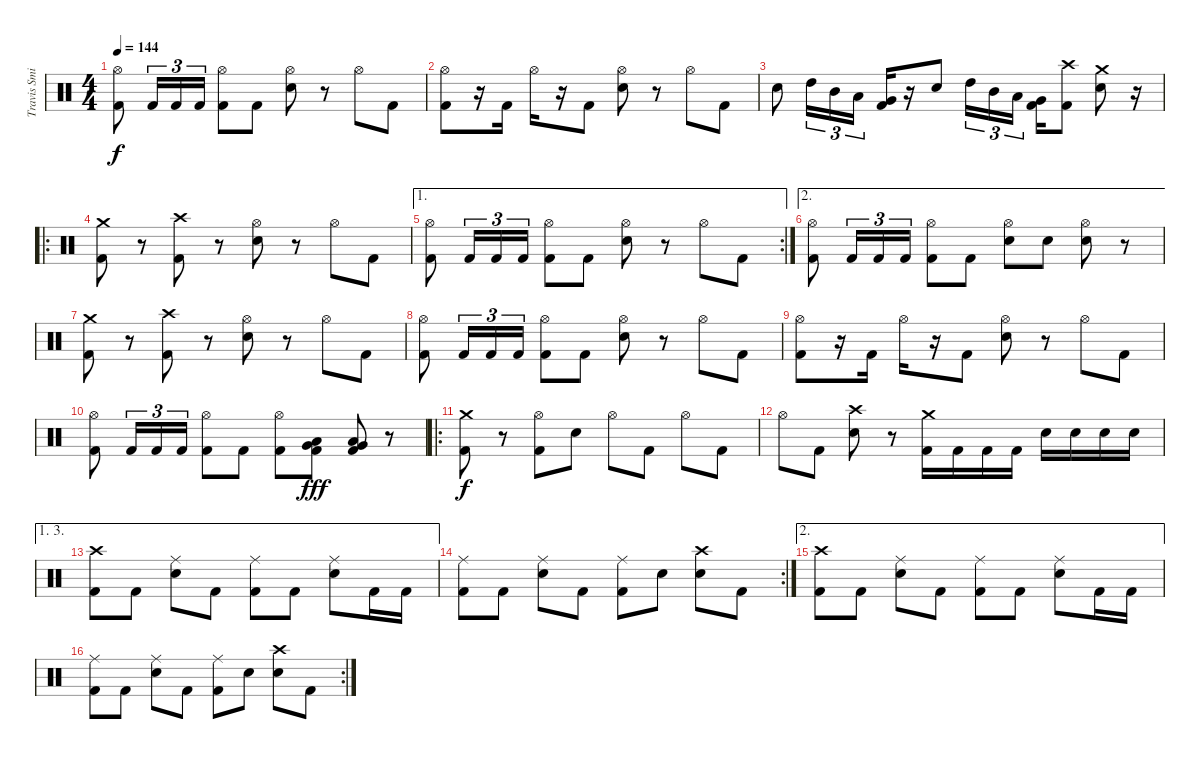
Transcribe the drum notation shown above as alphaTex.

\track ("Travis Smith" "Travis Smi") {instrument percussion}
\staff {score}
\articulation defaults
\ts (4 4)
\tempo 144
\clef neutral
\ks c
("Hi-Hat (open)" "Kick (hit) 2").8{dy f} "Kick (hit) 2".16{tu (3 2)} "Kick (hit) 2".16{tu (3 2)} "Kick (hit) 2".16{tu (3 2)} ("Hi-Hat (open)" "Kick (hit) 2").8 "Kick (hit) 2".8 ("Hi-Hat (open)" "Electric Snare (hit)").8 r.8 "Hi-Hat (open)".8 "Kick (hit) 2".8 |
("Hi-Hat (open)" "Kick (hit) 2").8 r.16 "Kick (hit) 2".16 "Hi-Hat (open)".16 r.16 "Kick (hit) 2".8 ("Hi-Hat (open)" "Electric Snare (hit)").8 r.8 "Hi-Hat (open)".8 "Kick (hit) 2".8 |
"Electric Snare (hit)".8 "High Tom (hit)".16{tu (3 2)} "Mid Tom (hit)".16{tu (3 2)} "Low Tom (hit)".16{tu (3 2)} ("Very Low Tom (hit)" "Kick (hit) 2").16 r.16 "Electric Snare (hit)".8 "High Tom (hit)".16{tu (3 2)} "Mid Tom (hit)".16{tu (3 2)} "Low Tom (hit)".16{tu (3 2) beam splitsecondary} ("Very Low Tom (hit)" "Kick (hit) 2").16 ("Crash high (hit)" "Kick (hit) 2").8 ("Crash medium (hit)" "Electric Snare (hit)").8 r.16 |
\ro
("Crash medium (hit)" "Kick (hit) 2").8 r.8 ("Crash high (hit)" "Kick (hit) 2").8 r.8 ("Hi-Hat (open)" "Electric Snare (hit)").8 r.8 "Hi-Hat (open)".8 "Kick (hit) 2".8 |
\ae 1
\rc 2
("Hi-Hat (open)" "Kick (hit) 2").8 "Kick (hit) 2".16{tu (3 2)} "Kick (hit) 2".16{tu (3 2)} "Kick (hit) 2".16{tu (3 2)} ("Hi-Hat (open)" "Kick (hit) 2").8 "Kick (hit) 2".8 ("Hi-Hat (open)" "Electric Snare (hit)").8 r.8 "Hi-Hat (open)".8 "Kick (hit) 2".8 |
\ae 2
("Hi-Hat (open)" "Kick (hit) 2").8 "Kick (hit) 2".16{tu (3 2)} "Kick (hit) 2".16{tu (3 2)} "Kick (hit) 2".16{tu (3 2)} ("Hi-Hat (open)" "Kick (hit) 2").8 "Kick (hit) 2".8 ("Hi-Hat (open)" "Electric Snare (hit)").8 "Electric Snare (hit)".8 ("Hi-Hat (open)" "Electric Snare (hit)").8 r.8 |
("Crash medium (hit)" "Kick (hit) 2").8 r.8 ("Crash high (hit)" "Kick (hit) 2").8 r.8 ("Hi-Hat (open)" "Electric Snare (hit)").8 r.8 "Hi-Hat (open)".8 "Kick (hit) 2".8 |
("Hi-Hat (open)" "Kick (hit) 2").8 "Kick (hit) 2".16{tu (3 2)} "Kick (hit) 2".16{tu (3 2)} "Kick (hit) 2".16{tu (3 2)} ("Hi-Hat (open)" "Kick (hit) 2").8 "Kick (hit) 2".8 ("Hi-Hat (open)" "Electric Snare (hit)").8 r.8 "Hi-Hat (open)".8 "Kick (hit) 2".8 |
("Hi-Hat (open)" "Kick (hit) 2").8 r.16 "Kick (hit) 2".16 "Hi-Hat (open)".16 r.16 "Kick (hit) 2".8 ("Hi-Hat (open)" "Electric Snare (hit)").8 r.8 "Hi-Hat (open)".8 "Kick (hit) 2".8 |
("Hi-Hat (open)" "Kick (hit) 2").8 "Kick (hit) 2".16{tu (3 2)} "Kick (hit) 2".16{tu (3 2)} "Kick (hit) 2".16{tu (3 2)} ("Hi-Hat (open)" "Kick (hit) 2").8 "Kick (hit) 2".8 ("Hi-Hat (open)" "Kick (hit) 2").8 ("Very Low Tom (hit)" "Low Floor Tom (hit)" "Kick (hit) 2").8{dy fff} ("Very Low Tom (hit)" "Low Floor Tom (hit)" "Kick (hit) 2").8 r.8 |
\ro
("Crash medium (hit)" "Kick (hit) 2").8{dy f} r.8 ("Hi-Hat (open)" "Kick (hit) 2").8 "Electric Snare (hit)".8 "Hi-Hat (open)".8 "Kick (hit) 2".8 "Hi-Hat (open)".8 "Kick (hit) 2".8 |
"Hi-Hat (open)".8 "Kick (hit) 2".8 ("Crash high (hit)" "Electric Snare (hit)").8 r.8 ("Crash medium (hit)" "Kick (hit) 2").16 "Kick (hit) 2".16 "Kick (hit) 2".16 "Kick (hit) 2".16 "Electric Snare (hit)".16 "Electric Snare (hit)".16 "Electric Snare (hit)".16 "Electric Snare (hit)".16 |
\ae (1 3)
("Crash high (hit)" "Kick (hit) 2").8 "Kick (hit) 2".8 ("Ride (middle)" "Electric Snare (hit)").8 "Kick (hit) 2".8 ("Ride (middle)" "Kick (hit) 2").8 "Kick (hit) 2".8 ("Ride (middle)" "Electric Snare (hit)").8 "Kick (hit) 2".16 "Kick (hit) 2".16 |
\rc 2
("Ride (middle)" "Kick (hit) 2").8 "Kick (hit) 2".8 ("Ride (middle)" "Electric Snare (hit)").8 "Kick (hit) 2".8 ("Ride (middle)" "Kick (hit) 2").8 "Electric Snare (hit)".8 ("Crash high (hit)" "Electric Snare (hit)").8 "Kick (hit) 2".8 |
\ae 2
("Crash high (hit)" "Kick (hit) 2").8 "Kick (hit) 2".8 ("Ride (middle)" "Electric Snare (hit)").8 "Kick (hit) 2".8 ("Ride (middle)" "Kick (hit) 2").8 "Kick (hit) 2".8 ("Ride (middle)" "Electric Snare (hit)").8 "Kick (hit) 2".16 "Kick (hit) 2".16 |
\rc 2
("Ride (middle)" "Kick (hit) 2").8 "Kick (hit) 2".8 ("Ride (middle)" "Electric Snare (hit)").8 "Kick (hit) 2".8 ("Ride (middle)" "Kick (hit) 2").8 "Electric Snare (hit)".8 ("Crash high (hit)" "Electric Snare (hit)").8 "Kick (hit) 2".8
